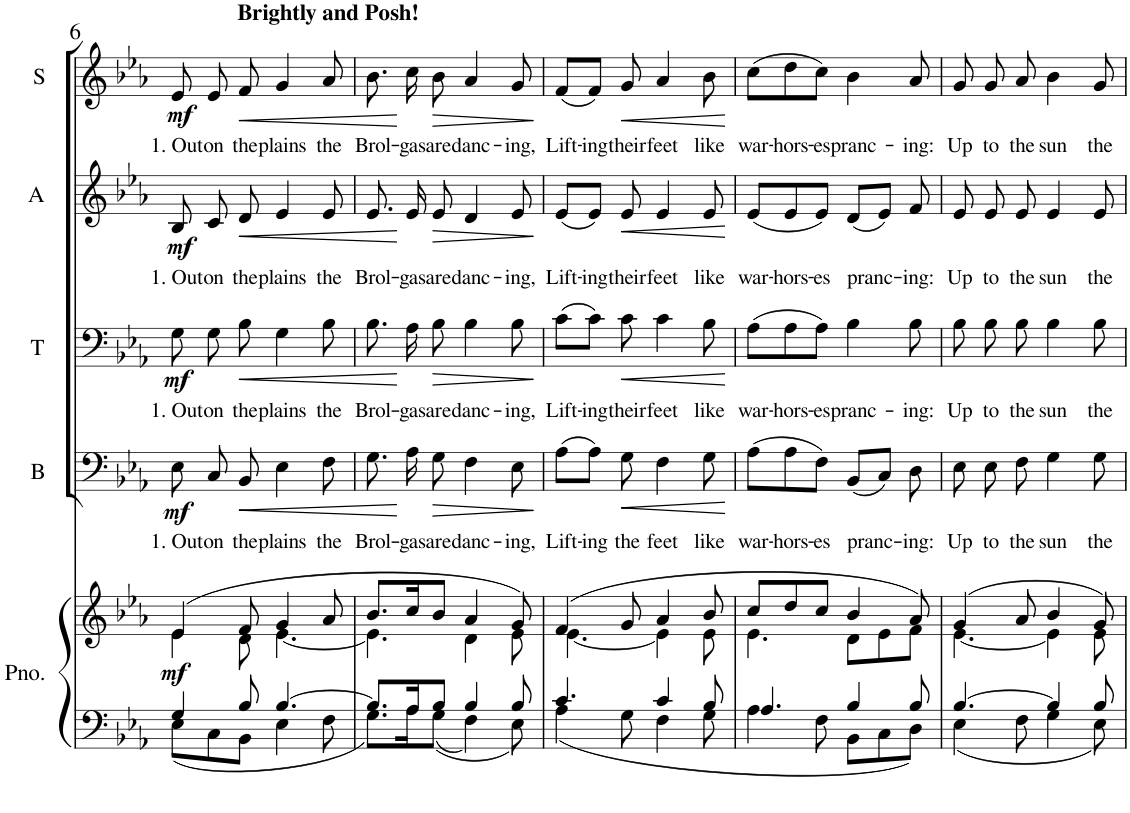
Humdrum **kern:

**kern	**kern	**dynam	**kern	**text	**dynam	**kern	**text	**dynam	**kern	**text	**dynam	**kern	**text	**dynam
*part5	*part5	*part5	*part4	*part4	*part4	*part3	*part3	*part3	*part2	*part2	*part2	*part1	*part1	*part1
*staff6	*staff5	*staff5/6	*staff4	*staff4	*staff4	*staff3	*staff3	*staff3	*staff2	*staff2	*staff2	*staff1	*staff1	*staff1
*I"Piano	*	*	*I"Bass	*	*	*I"Tenor	*	*	*I"Alto	*	*	*I"Soprano	*	*
*I'Pno.	*	*	*I'B	*	*	*I'T	*	*	*I'A	*	*	*I'S	*	*
!!LO:PB:g=z
*clefF4	*clefG2	*	*clefF4	*	*	*clefF4	*	*	*clefG2	*	*	*clefG2	*	*
*k[b-e-a-]	*k[b-e-a-]	*	*k[b-e-a-]	*	*	*k[b-e-a-]	*	*	*k[b-e-a-]	*	*	*k[b-e-a-]	*	*
*M6/8	*M6/8	*	*M6/8	*	*	*M6/8	*	*	*M6/8	*	*	*M6/8	*	*
=6	=6	=6	=6	=6	=6	=6	=6	=6	=6	=6	=6	=6	=6	=6
*^	*^	*	*	*	*	*	*	*	*	*	*	*	*	*
!	!	!	!	!	!	!	!	!	!	!	!	!	!	!LO:TX:a:B:t=Brightly and Posh!	!	!
!	!	!	!	!LO:DY:b	!	!LO:LY:b	!LO:DY:b	!	!LO:LY:b	!LO:DY:b	!	!LO:LY:b	!LO:DY:b	!	!LO:LY:b	!LO:DY:b
4G/	8E-\L	(4e-/	4e-\	mf	8E-\	1. Out	mf	8G\	1. Out	mf	8B-/	1. Out	mf	8e-/	1. Out	mf
!	!	!	!	!	!	!LO:LY:b	!	!	!LO:LY:b	!	!	!LO:LY:b	!	!	!LO:LY:b	!
.	8C\	.	.	.	8C/	on	.	8G\	on	.	8c/	on	.	8e-/	on	.
!	!	!	!	!	!	!LO:LY:b	!LO:HP:b	!	!LO:LY:b	!LO:HP:b	!	!LO:LY:b	!LO:HP:b	!	!LO:LY:b	!LO:HP:b
8B-/	8BB-\J	8f/	8d\	.	8BB-/	the	<	8B-\	the	<	8d/	the	<	8f/	the	<
!	!	!	!	!	!	!LO:LY:b	!	!	!LO:LY:b	!	!	!LO:LY:b	!	!	!LO:LY:b	!
[4.B-/	4E-\	4g/	[4.e-\	.	4E-\	plains	.	4G\	plains	.	4e-/	plains	.	4g/	plains	.
!	!	!	!	!	!	!LO:LY:b	!	!	!LO:LY:b	!	!	!LO:LY:b	!	!	!LO:LY:b	!
.	8F\	8a-/	.	.	8F\	the	.	8B-\	the	.	8e-/	the	.	8a-/	the	.
=7	=7	=7	=7	=7	=7	=7	=7	=7	=7	=7	=7	=7	=7	=7	=7	=7
!	!	!	!	!	!	!LO:LY:b	!	!	!LO:LY:b	!	!	!LO:LY:b	!	!	!LO:LY:b	!
8.B-/L]	8.G\L	8.b-/L	4.e-\]	.	8.G\	Brol-	.	8.B-\	Brol-	.	8.e-/	Brol-	.	8.b-\	Brol-	.
!	!	!	!	!	!	!LO:LY:b	!	!	!LO:LY:b	!	!	!LO:LY:b	!	!	!LO:LY:b	!
16A-/K	16A-\K	16cc/K	.	.	16A-\	-gas	[	16A-\	-gas	[	16e-/	-gas	[	16cc\	-gas	[
!	!	!	!	!	!	!LO:LY:b	!LO:HP:b	!	!LO:LY:b	!LO:HP:b	!	!LO:LY:b	!LO:HP:b	!	!LO:LY:b	!LO:HP:b
8B-/J	8G\J	8b-/J	.	.	8G\	are	>	8B-\	are	>	8e-/	are	>	8b-\	are	>
!	!	!	!	!	!	!LO:LY:b	!	!	!LO:LY:b	!	!	!LO:LY:b	!	!	!LO:LY:b	!
4B-/	4F\	4a-/	4d\	.	4F\	danc-	.	4B-\	danc-	.	4d/	danc-	.	4a-/	danc-	.
!	!	!	!	!	!	!LO:LY:b	!	!	!LO:LY:b	!	!	!LO:LY:b	!	!	!LO:LY:b	!
8B-/	8E-\	8g/)	8e-\	.	8E-\	-ing,	.	8B-\	-ing,	.	8e-/	-ing,	.	8g/	-ing,	.
*v	*v	*	*	*	*	*	*	*	*	*	*	*	*	*	*	*
*	*v	*v	*	*	*	*	*	*	*	*	*	*	*	*	*
.	.	.	.	.	]	.	.	]	.	.	]	.	.	]
=8	=8	=8	=8	=8	=8	=8	=8	=8	=8	=8	=8	=8	=8	=8
*^	*^	*	*	*	*	*	*	*	*	*	*	*	*	*
!	!	!	!	!	!	!LO:LY:b	!	!	!LO:LY:b	!	!	!LO:LY:b	!	!	!LO:LY:b	!
4.c/	4A-\	(4f/	[4.e-\	.	(8A-\L	Lift-	.	(8c\L	Lift-	.	(8e-/L	Lift-	.	(8f/L	Lift-	.
!	!	!	!	!	!	!LO:LY:b	!	!	!LO:LY:b	!	!	!LO:LY:b	!	!	!LO:LY:b	!
.	.	.	.	.	8A-\J)	-ing	.	8c\J)	-ing	.	8e-/J)	-ing	.	8f/J)	-ing	.
!	!	!	!	!	!	!LO:LY:b	!LO:HP:b	!	!LO:LY:b	!LO:HP:b	!	!LO:LY:b	!LO:HP:b	!	!LO:LY:b	!LO:HP:b
.	8G\	8g/	.	.	8G\	the	<	8c\	their	<	8e-/	their	<	8g/	their	<
!	!	!	!	!	!	!LO:LY:b	!	!	!LO:LY:b	!	!	!LO:LY:b	!	!	!LO:LY:b	!
4c/	4F\	4a-/	4e-\]	.	4F\	feet	.	4c\	feet	.	4e-/	feet	.	4a-/	feet	.
!	!	!	!	!	!	!LO:LY:b	!	!	!LO:LY:b	!	!	!LO:LY:b	!	!	!LO:LY:b	!
8B-/	8G\	8b-/	8e-\	.	8G\	like	.	8B-\	like	.	8e-/	like	.	8b-\	like	.
*v	*v	*	*	*	*	*	*	*	*	*	*	*	*	*	*	*
*	*v	*v	*	*	*	*	*	*	*	*	*	*	*	*	*
.	.	.	.	.	[	.	.	[	.	.	[	.	.	[
=9	=9	=9	=9	=9	=9	=9	=9	=9	=9	=9	=9	=9	=9	=9
*^	*^	*	*	*	*	*	*	*	*	*	*	*	*	*
!	!	!	!	!	!	!LO:LY:b	!	!	!LO:LY:b	!	!	!LO:LY:b	!	!	!LO:LY:b	!
4.A-/	4A-\	8cc/L	4.e-\	.	(8A-\L	war-	.	(8A-\L	war-	.	(8e-/L	war-	.	(8cc\L	war-	.
!	!	!	!	!	!	!LO:LY:b	!	!	!LO:LY:b	!	!	!LO:LY:b	!	!	!LO:LY:b	!
.	.	8dd/	.	.	8A-\	-hors-	.	8A-\	-hors-	.	8e-/	-hors-	.	8dd\	-hors-	.
!	!	!	!	!	!	!LO:LY:b	!	!	!LO:LY:b	!	!	!LO:LY:b	!	!	!LO:LY:b	!
.	8F\	8cc/J	.	.	8F\J)	-es	.	8A-\J)	-es	.	8e-/J)	-es	.	8cc\J)	-es	.
!	!	!	!	!	!	!LO:LY:b	!	!	!LO:LY:b	!	!	!LO:LY:b	!	!	!LO:LY:b	!
4B-/	8BB-\L	4b-/	8d\L	.	(8BB-/L	pranc-	.	4B-\	pranc-	.	(8d/L	pranc-	.	4b-\	pranc-	.
.	8C\	.	8e-\	.	8C/J)	.	.	.	.	.	8e-/J)	.	.	.	.	.
!	!	!	!	!	!	!LO:LY:b	!	!	!LO:LY:b	!	!	!LO:LY:b	!	!	!LO:LY:b	!
8B-/	8D\J	8a-/)	8f\J	.	8D\	-ing:	.	8B-\	-ing:	.	8f/	-ing:	.	8a-/	-ing:	.
=10	=10	=10	=10	=10	=10	=10	=10	=10	=10	=10	=10	=10	=10	=10	=10	=10
!	!	!	!	!	!	!LO:LY:b	!	!	!LO:LY:b	!	!	!LO:LY:b	!	!	!LO:LY:b	!
[4.B-/	4E-\	(4g/	[4.e-\	.	8E-\	Up	.	8B-\	Up	.	8e-/	Up	.	8g/	Up	.
!	!	!	!	!	!	!LO:LY:b	!	!	!LO:LY:b	!	!	!LO:LY:b	!	!	!LO:LY:b	!
.	.	.	.	.	8E-\	to	.	8B-\	to	.	8e-/	to	.	8g/	to	.
!	!	!	!	!	!	!LO:LY:b	!	!	!LO:LY:b	!	!	!LO:LY:b	!	!	!LO:LY:b	!
.	8F\	8a-/	.	.	8F\	the	.	8B-\	the	.	8e-/	the	.	8a-/	the	.
!	!	!	!	!	!	!LO:LY:b	!	!	!LO:LY:b	!	!	!LO:LY:b	!	!	!LO:LY:b	!
4B-/]	4G\	4b-/	4e-\]	.	4G\	sun	.	4B-\	sun	.	4e-/	sun	.	4b-\	sun	.
!	!	!	!	!	!	!LO:LY:b	!	!	!LO:LY:b	!	!	!LO:LY:b	!	!	!LO:LY:b	!
8B-/	8E-\	8g/)	8e-\	.	8G\	the	.	8B-\	the	.	8e-/	the	.	8g/	the	.
*v	*v	*	*	*	*	*	*	*	*	*	*	*	*	*	*	*
*	*v	*v	*	*	*	*	*	*	*	*	*	*	*	*	*
=	=	=	=	=	=	=	=	=	=	=	=	=	=	=
*-	*-	*-	*-	*-	*-	*-	*-	*-	*-	*-	*-	*-	*-	*-
